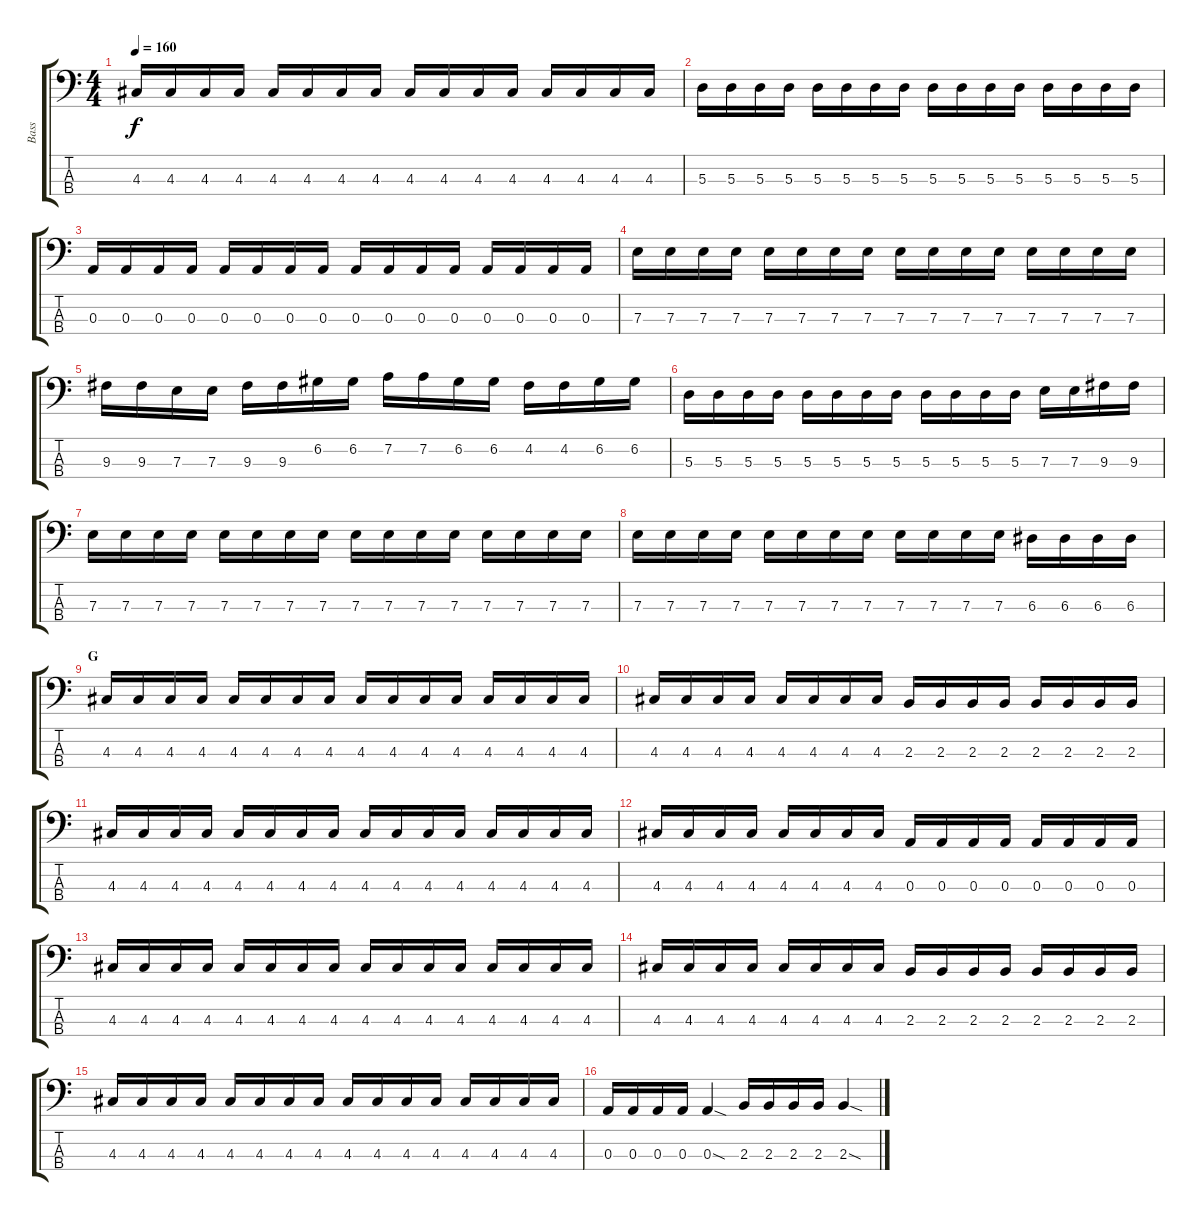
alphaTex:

\track ("Bass" "Bass") {instrument electricbasspick}
\staff {score tabs}
\tuning (G2 D2 A1 E1) {hide}
\ts (4 4)
\tempo 160
\clef f4
\ks c
4.3.16{dy f} 4.3.16 4.3.16 4.3.16 4.3.16 4.3.16 4.3.16 4.3.16 4.3.16 4.3.16 4.3.16 4.3.16 4.3.16 4.3.16 4.3.16 4.3.16 |
5.3.16 5.3.16 5.3.16 5.3.16 5.3.16 5.3.16 5.3.16 5.3.16 5.3.16 5.3.16 5.3.16 5.3.16 5.3.16 5.3.16 5.3.16 5.3.16 |
0.3.16 0.3.16 0.3.16 0.3.16 0.3.16 0.3.16 0.3.16 0.3.16 0.3.16 0.3.16 0.3.16 0.3.16 0.3.16 0.3.16 0.3.16 0.3.16 |
7.3.16 7.3.16 7.3.16 7.3.16 7.3.16 7.3.16 7.3.16 7.3.16 7.3.16 7.3.16 7.3.16 7.3.16 7.3.16 7.3.16 7.3.16 7.3.16 |
9.3.16 9.3.16 7.3.16 7.3.16 9.3.16 9.3.16 6.2.16 6.2.16 7.2.16 7.2.16 6.2.16 6.2.16 4.2.16 4.2.16 6.2.16 6.2.16 |
5.3.16 5.3.16 5.3.16 5.3.16 5.3.16 5.3.16 5.3.16 5.3.16 5.3.16 5.3.16 5.3.16 5.3.16 7.3.16 7.3.16 9.3.16 9.3.16 |
7.3.16 7.3.16 7.3.16 7.3.16 7.3.16 7.3.16 7.3.16 7.3.16 7.3.16 7.3.16 7.3.16 7.3.16 7.3.16 7.3.16 7.3.16 7.3.16 |
7.3.16 7.3.16 7.3.16 7.3.16 7.3.16 7.3.16 7.3.16 7.3.16 7.3.16 7.3.16 7.3.16 7.3.16 6.3.16 6.3.16 6.3.16 6.3.16 |
\section ("" "G")
4.3.16 4.3.16 4.3.16 4.3.16 4.3.16 4.3.16 4.3.16 4.3.16 4.3.16 4.3.16 4.3.16 4.3.16 4.3.16 4.3.16 4.3.16 4.3.16 |
4.3.16 4.3.16 4.3.16 4.3.16 4.3.16 4.3.16 4.3.16 4.3.16 2.3.16 2.3.16 2.3.16 2.3.16 2.3.16 2.3.16 2.3.16 2.3.16 |
4.3.16 4.3.16 4.3.16 4.3.16 4.3.16 4.3.16 4.3.16 4.3.16 4.3.16 4.3.16 4.3.16 4.3.16 4.3.16 4.3.16 4.3.16 4.3.16 |
4.3.16 4.3.16 4.3.16 4.3.16 4.3.16 4.3.16 4.3.16 4.3.16 0.3.16 0.3.16 0.3.16 0.3.16 0.3.16 0.3.16 0.3.16 0.3.16 |
4.3.16 4.3.16 4.3.16 4.3.16 4.3.16 4.3.16 4.3.16 4.3.16 4.3.16 4.3.16 4.3.16 4.3.16 4.3.16 4.3.16 4.3.16 4.3.16 |
4.3.16 4.3.16 4.3.16 4.3.16 4.3.16 4.3.16 4.3.16 4.3.16 2.3.16 2.3.16 2.3.16 2.3.16 2.3.16 2.3.16 2.3.16 2.3.16 |
4.3.16 4.3.16 4.3.16 4.3.16 4.3.16 4.3.16 4.3.16 4.3.16 4.3.16 4.3.16 4.3.16 4.3.16 4.3.16 4.3.16 4.3.16 4.3.16 |
0.3.16 0.3.16 0.3.16 0.3.16 0.3{sod}.4 2.3.16 2.3.16 2.3.16 2.3.16 2.3{sod}.4
